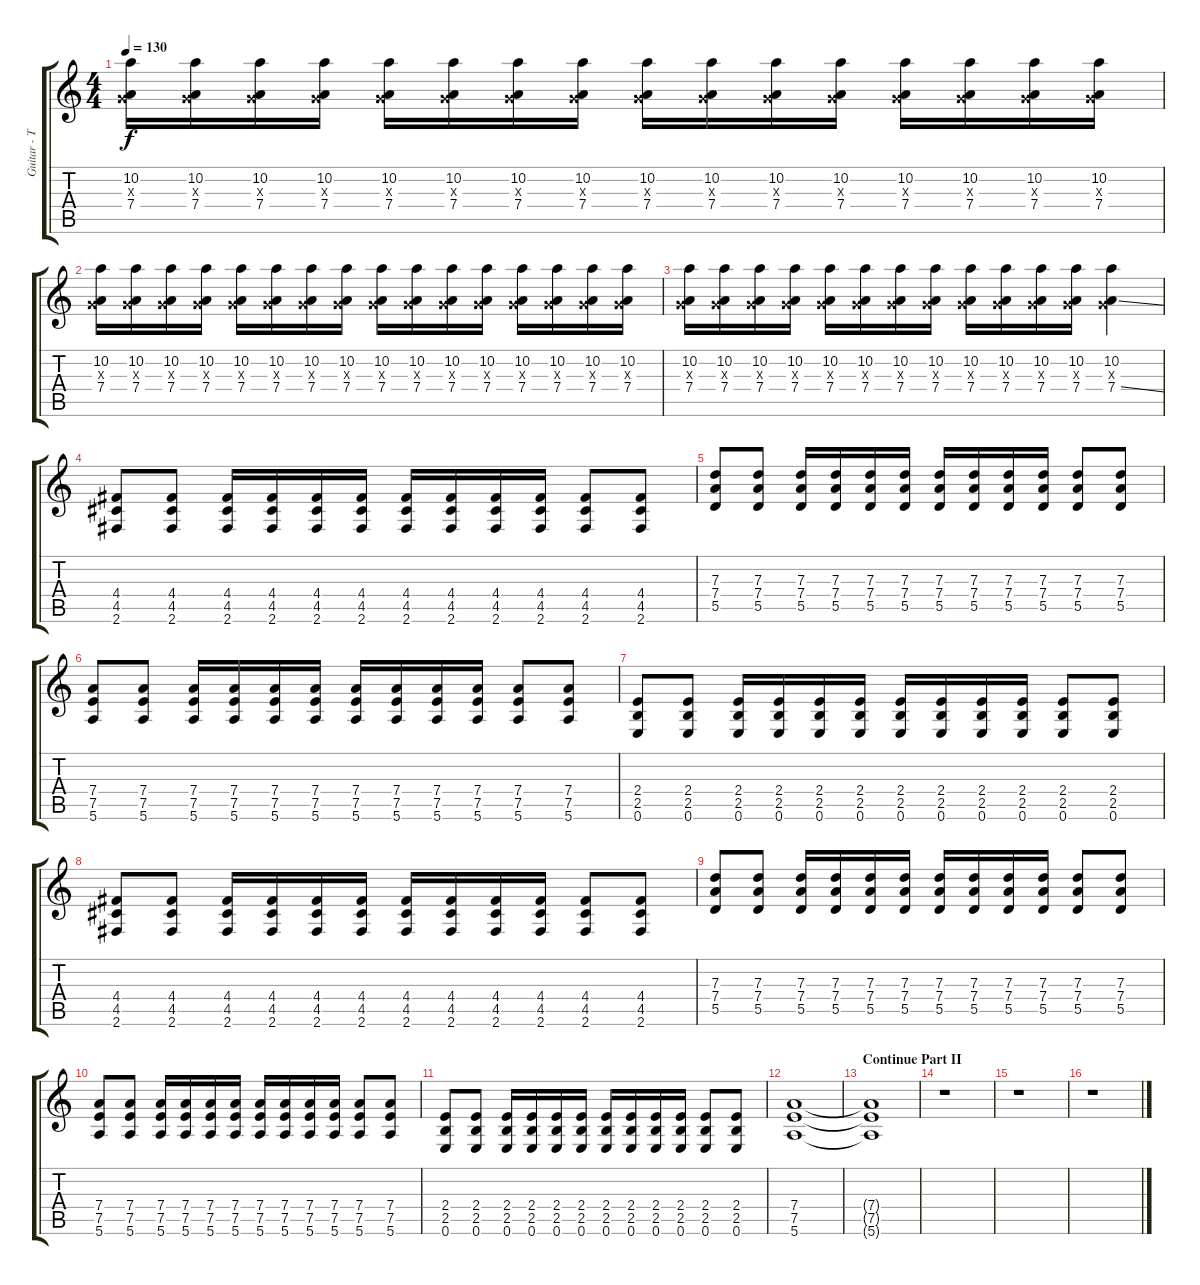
\track ("Guitar - Tom Mattew Delonge" "Guitar - T") {instrument distortionguitar}
\staff {score tabs}
\tuning (E4 B3 G3 D3 A2 E2) {hide}
\ts (4 4)
\tempo 130
\clef g2
\ks c
(10.2 0.3{x} 7.4).16{dy f} (10.2 0.3{x} 7.4).16 (10.2 0.3{x} 7.4).16 (10.2 0.3{x} 7.4).16 (10.2 0.3{x} 7.4).16 (10.2 0.3{x} 7.4).16 (10.2 0.3{x} 7.4).16 (10.2 0.3{x} 7.4).16 (10.2 0.3{x} 7.4).16 (10.2 0.3{x} 7.4).16 (10.2 0.3{x} 7.4).16 (10.2 0.3{x} 7.4).16 (10.2 0.3{x} 7.4).16 (10.2 0.3{x} 7.4).16 (10.2 0.3{x} 7.4).16 (10.2 0.3{x} 7.4).16 |
(10.2 0.3{x} 7.4).16 (10.2 0.3{x} 7.4).16 (10.2 0.3{x} 7.4).16 (10.2 0.3{x} 7.4).16 (10.2 0.3{x} 7.4).16 (10.2 0.3{x} 7.4).16 (10.2 0.3{x} 7.4).16 (10.2 0.3{x} 7.4).16 (10.2 0.3{x} 7.4).16 (10.2 0.3{x} 7.4).16 (10.2 0.3{x} 7.4).16 (10.2 0.3{x} 7.4).16 (10.2 0.3{x} 7.4).16 (10.2 0.3{x} 7.4).16 (10.2 0.3{x} 7.4).16 (10.2 0.3{x} 7.4).16 |
(10.2 0.3{x} 7.4).16 (10.2 0.3{x} 7.4).16 (10.2 0.3{x} 7.4).16 (10.2 0.3{x} 7.4).16 (10.2 0.3{x} 7.4).16 (10.2 0.3{x} 7.4).16 (10.2 0.3{x} 7.4).16 (10.2 0.3{x} 7.4).16 (10.2 0.3{x} 7.4).16 (10.2 0.3{x} 7.4).16 (10.2 0.3{x} 7.4).16 (10.2 0.3{x} 7.4).16 (10.2 0.3{x} 7.4{ss}).4 |
(4.4 4.5 2.6).8 (4.4 4.5 2.6).8 (4.4 4.5 2.6).16 (4.4 4.5 2.6).16 (4.4 4.5 2.6).16 (4.4 4.5 2.6).16 (4.4 4.5 2.6).16 (4.4 4.5 2.6).16 (4.4 4.5 2.6).16 (4.4 4.5 2.6).16 (4.4 4.5 2.6).8 (4.4 4.5 2.6).8 |
(7.3 7.4 5.5).8 (7.3 7.4 5.5).8 (7.3 7.4 5.5).16 (7.3 7.4 5.5).16 (7.3 7.4 5.5).16 (7.3 7.4 5.5).16 (7.3 7.4 5.5).16 (7.3 7.4 5.5).16 (7.3 7.4 5.5).16 (7.3 7.4 5.5).16 (7.3 7.4 5.5).8 (7.3 7.4 5.5).8 |
(7.4 7.5 5.6).8 (7.4 7.5 5.6).8 (7.4 7.5 5.6).16 (7.4 7.5 5.6).16 (7.4 7.5 5.6).16 (7.4 7.5 5.6).16 (7.4 7.5 5.6).16 (7.4 7.5 5.6).16 (7.4 7.5 5.6).16 (7.4 7.5 5.6).16 (7.4 7.5 5.6).8 (7.4 7.5 5.6).8 |
(2.4 2.5 0.6).8 (2.4 2.5 0.6).8 (2.4 2.5 0.6).16 (2.4 2.5 0.6).16 (2.4 2.5 0.6).16 (2.4 2.5 0.6).16 (2.4 2.5 0.6).16 (2.4 2.5 0.6).16 (2.4 2.5 0.6).16 (2.4 2.5 0.6).16 (2.4 2.5 0.6).8 (2.4 2.5 0.6).8 |
(4.4 4.5 2.6).8 (4.4 4.5 2.6).8 (4.4 4.5 2.6).16 (4.4 4.5 2.6).16 (4.4 4.5 2.6).16 (4.4 4.5 2.6).16 (4.4 4.5 2.6).16 (4.4 4.5 2.6).16 (4.4 4.5 2.6).16 (4.4 4.5 2.6).16 (4.4 4.5 2.6).8 (4.4 4.5 2.6).8 |
(7.3 7.4 5.5).8 (7.3 7.4 5.5).8 (7.3 7.4 5.5).16 (7.3 7.4 5.5).16 (7.3 7.4 5.5).16 (7.3 7.4 5.5).16 (7.3 7.4 5.5).16 (7.3 7.4 5.5).16 (7.3 7.4 5.5).16 (7.3 7.4 5.5).16 (7.3 7.4 5.5).8 (7.3 7.4 5.5).8 |
(7.4 7.5 5.6).8 (7.4 7.5 5.6).8 (7.4 7.5 5.6).16 (7.4 7.5 5.6).16 (7.4 7.5 5.6).16 (7.4 7.5 5.6).16 (7.4 7.5 5.6).16 (7.4 7.5 5.6).16 (7.4 7.5 5.6).16 (7.4 7.5 5.6).16 (7.4 7.5 5.6).8 (7.4 7.5 5.6).8 |
(2.4 2.5 0.6).8 (2.4 2.5 0.6).8 (2.4 2.5 0.6).16 (2.4 2.5 0.6).16 (2.4 2.5 0.6).16 (2.4 2.5 0.6).16 (2.4 2.5 0.6).16 (2.4 2.5 0.6).16 (2.4 2.5 0.6).16 (2.4 2.5 0.6).16 (2.4 2.5 0.6).8 (2.4 2.5 0.6).8 |
(7.4 7.5 5.6).1 |
\section ("" "Continue Part II")
(7.4{t} 7.5{t} 5.6{t}).1 |
r.1 |
r.1 |
r.1
